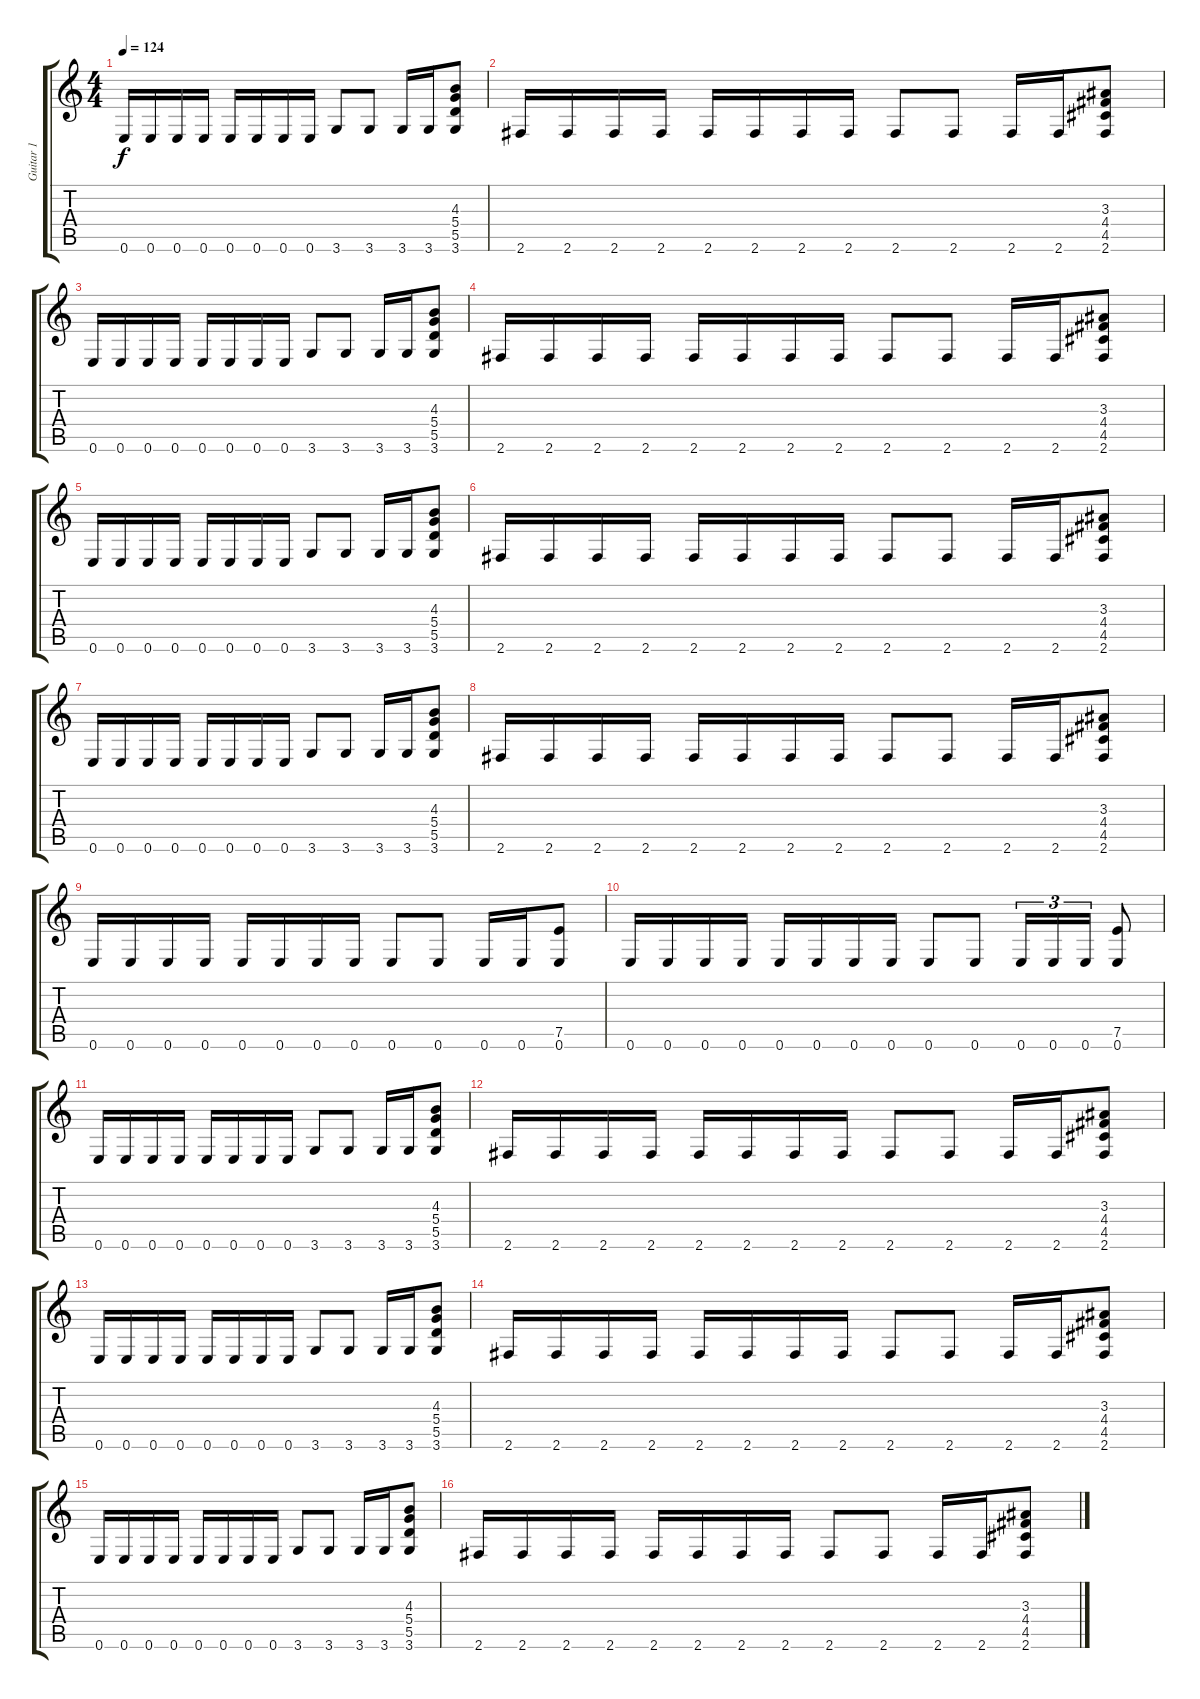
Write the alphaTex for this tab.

\track ("Guitar 1" "Guitar 1") {instrument distortionguitar}
\staff {score tabs}
\tuning (E4 B3 G3 D3 A2 E2) {hide}
\ts (4 4)
\tempo 124
\clef g2
\ks c
0.6.16{dy f} 0.6.16 0.6.16 0.6.16 0.6.16 0.6.16 0.6.16 0.6.16 3.6.8 3.6.8 3.6.16 3.6.16 (4.3 5.4 5.5 3.6).8 |
2.6.16 2.6.16 2.6.16 2.6.16 2.6.16 2.6.16 2.6.16 2.6.16 2.6.8 2.6.8 2.6.16 2.6.16 (3.3 4.4 4.5 2.6).8 |
0.6.16 0.6.16 0.6.16 0.6.16 0.6.16 0.6.16 0.6.16 0.6.16 3.6.8 3.6.8 3.6.16 3.6.16 (4.3 5.4 5.5 3.6).8 |
2.6.16 2.6.16 2.6.16 2.6.16 2.6.16 2.6.16 2.6.16 2.6.16 2.6.8 2.6.8 2.6.16 2.6.16 (3.3 4.4 4.5 2.6).8 |
0.6.16 0.6.16 0.6.16 0.6.16 0.6.16 0.6.16 0.6.16 0.6.16 3.6.8 3.6.8 3.6.16 3.6.16 (4.3 5.4 5.5 3.6).8 |
2.6.16 2.6.16 2.6.16 2.6.16 2.6.16 2.6.16 2.6.16 2.6.16 2.6.8 2.6.8 2.6.16 2.6.16 (3.3 4.4 4.5 2.6).8 |
0.6.16 0.6.16 0.6.16 0.6.16 0.6.16 0.6.16 0.6.16 0.6.16 3.6.8 3.6.8 3.6.16 3.6.16 (4.3 5.4 5.5 3.6).8 |
2.6.16 2.6.16 2.6.16 2.6.16 2.6.16 2.6.16 2.6.16 2.6.16 2.6.8 2.6.8 2.6.16 2.6.16 (3.3 4.4 4.5 2.6).8 |
0.6.16 0.6.16 0.6.16 0.6.16 0.6.16 0.6.16 0.6.16 0.6.16 0.6.8 0.6.8 0.6.16 0.6.16 (7.5 0.6).8 |
0.6.16 0.6.16 0.6.16 0.6.16 0.6.16 0.6.16 0.6.16 0.6.16 0.6.8 0.6.8 0.6.16{tu (3 2)} 0.6.16{tu (3 2)} 0.6.16{tu (3 2)} (7.5 0.6).8 |
0.6.16 0.6.16 0.6.16 0.6.16 0.6.16 0.6.16 0.6.16 0.6.16 3.6.8 3.6.8 3.6.16 3.6.16 (4.3 5.4 5.5 3.6).8 |
2.6.16 2.6.16 2.6.16 2.6.16 2.6.16 2.6.16 2.6.16 2.6.16 2.6.8 2.6.8 2.6.16 2.6.16 (3.3 4.4 4.5 2.6).8 |
0.6.16 0.6.16 0.6.16 0.6.16 0.6.16 0.6.16 0.6.16 0.6.16 3.6.8 3.6.8 3.6.16 3.6.16 (4.3 5.4 5.5 3.6).8 |
2.6.16 2.6.16 2.6.16 2.6.16 2.6.16 2.6.16 2.6.16 2.6.16 2.6.8 2.6.8 2.6.16 2.6.16 (3.3 4.4 4.5 2.6).8 |
0.6.16 0.6.16 0.6.16 0.6.16 0.6.16 0.6.16 0.6.16 0.6.16 3.6.8 3.6.8 3.6.16 3.6.16 (4.3 5.4 5.5 3.6).8 |
2.6.16 2.6.16 2.6.16 2.6.16 2.6.16 2.6.16 2.6.16 2.6.16 2.6.8 2.6.8 2.6.16 2.6.16 (3.3 4.4 4.5 2.6).8
